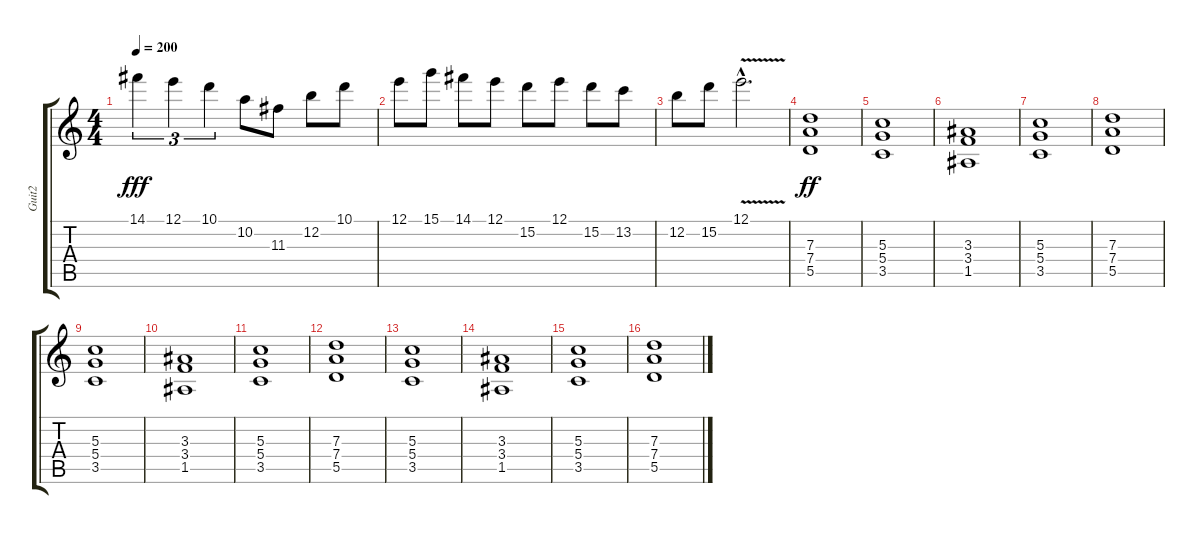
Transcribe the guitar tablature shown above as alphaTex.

\track ("Guit2" "Guit2") {instrument acousticguitarsteel}
\staff {score tabs}
\tuning (E4 B3 G3 D3 A2 E2) {hide}
\ts (4 4)
\tempo 200
\clef g2
\ks c
14.1.4{tu (3 2) dy fff} 12.1.4{tu (3 2)} 10.1.4{tu (3 2)} 10.2.8 11.3.8 12.2.8 10.1.8 |
12.1.8 15.1.8 14.1.8 12.1.8 15.2.8 12.1.8 15.2.8 13.2.8 |
12.2.8 15.2.8 12.1{v hac}.2{d} |
(7.3 7.4 5.5).1{dy ff} |
(5.3 5.4 3.5).1 |
(3.3 3.4 1.5).1 |
(5.3 5.4 3.5).1 |
(7.3 7.4 5.5).1 |
(5.3 5.4 3.5).1 |
(3.3 3.4 1.5).1 |
(5.3 5.4 3.5).1 |
(7.3 7.4 5.5).1 |
(5.3 5.4 3.5).1 |
(3.3 3.4 1.5).1 |
(5.3 5.4 3.5).1 |
(7.3 7.4 5.5).1
